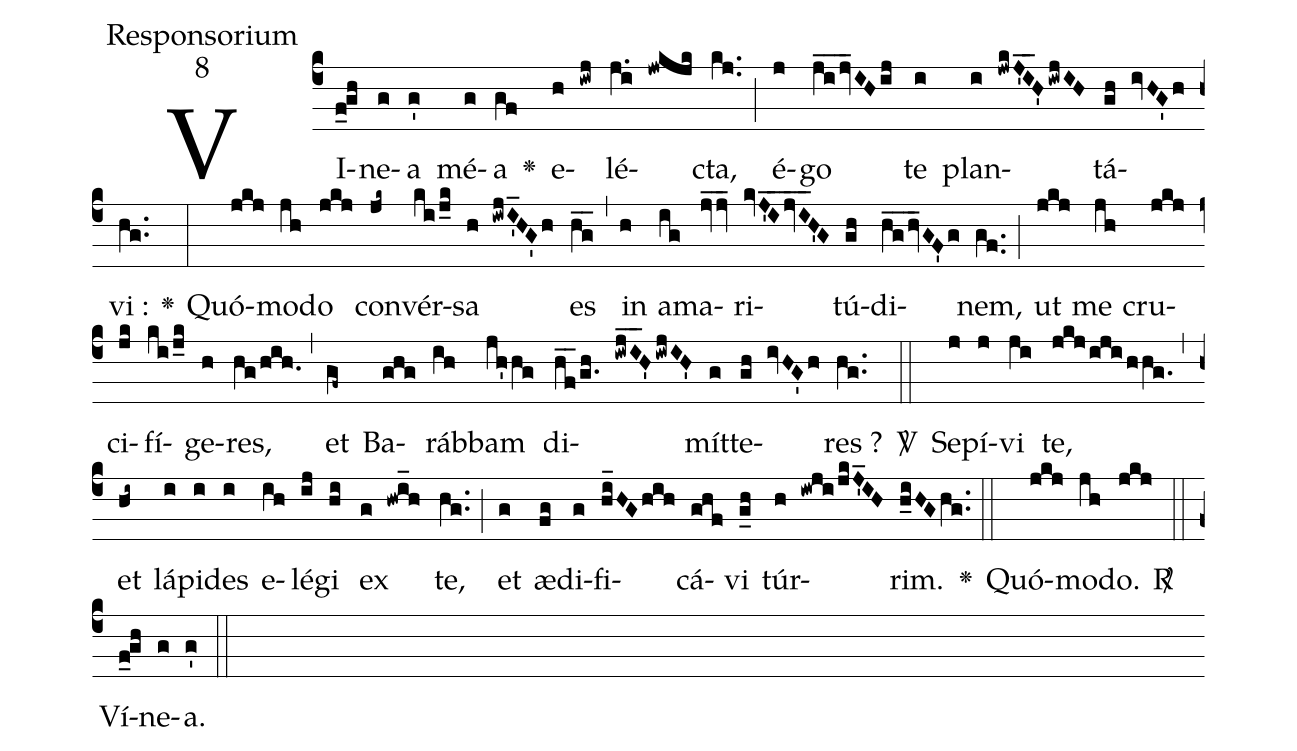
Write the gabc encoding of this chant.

office-part:Responsorium;
mode:8;
%%
(c4) VI(f_0!gh)ne(g)a(g') mé(g)a(gf) <v>\greheightstar</v>() e(h !iwj)lé(j.i !jwkjk)cta,(kj..) (;)
é(j)go(ji__/jv_IHij) te(i) plan(i !jwkJ'_I_H'/iwjIH)tá(gh !ivHG'h)vi :(hg..) <v>\greheightstar</v>(:)
Quó(jkj)mo(jh)do(jkj) con(jk~)vér(ki/j_k)sa(h !iwjI'_HG'h) es(hg__) (,)
in(h) a(ig)ma(jv_/jv_)ri(kvJ'_I_/jv_I_H'G)tú(gh)di(hg__/hv_GF'g)nem,(gf..) (;)
ut(jkj) me(jh) cru(jkj)ci(jk)fí(ki/j_k)ge(h)res,(hg/hih.) (,)
et(gf~) Ba(ghg)ráb(ih)bam(jh'hg) di(hf__/g.h !iwj_I_H'iwjIH')mít(g)te(gh !ivHG'h)res ?(hg..) <sp>V/</sp>(::)
Se(j)pí(j)vi(ji) te,(jkj/iji/hhg.) (,)
et(hi~) lá(i)pi(i)des(i) e(ih)lé(ij)gi(hi) ex(g !hwi_h) te,(hg..) (;)
et(g) æ(fg)di(g)fi(hi_HG/hih)cá(ghf)vi(g_h) túr(h !iwji/jkJ'_IH)rim.(h_iHGhg..) <v>\greheightstar</v>(::)
Quó(jkj)mo(jh)do.(jkj) <sp>R/</sp>(::)
Ví(f_0!gh)ne(g)a.(g') (::)
